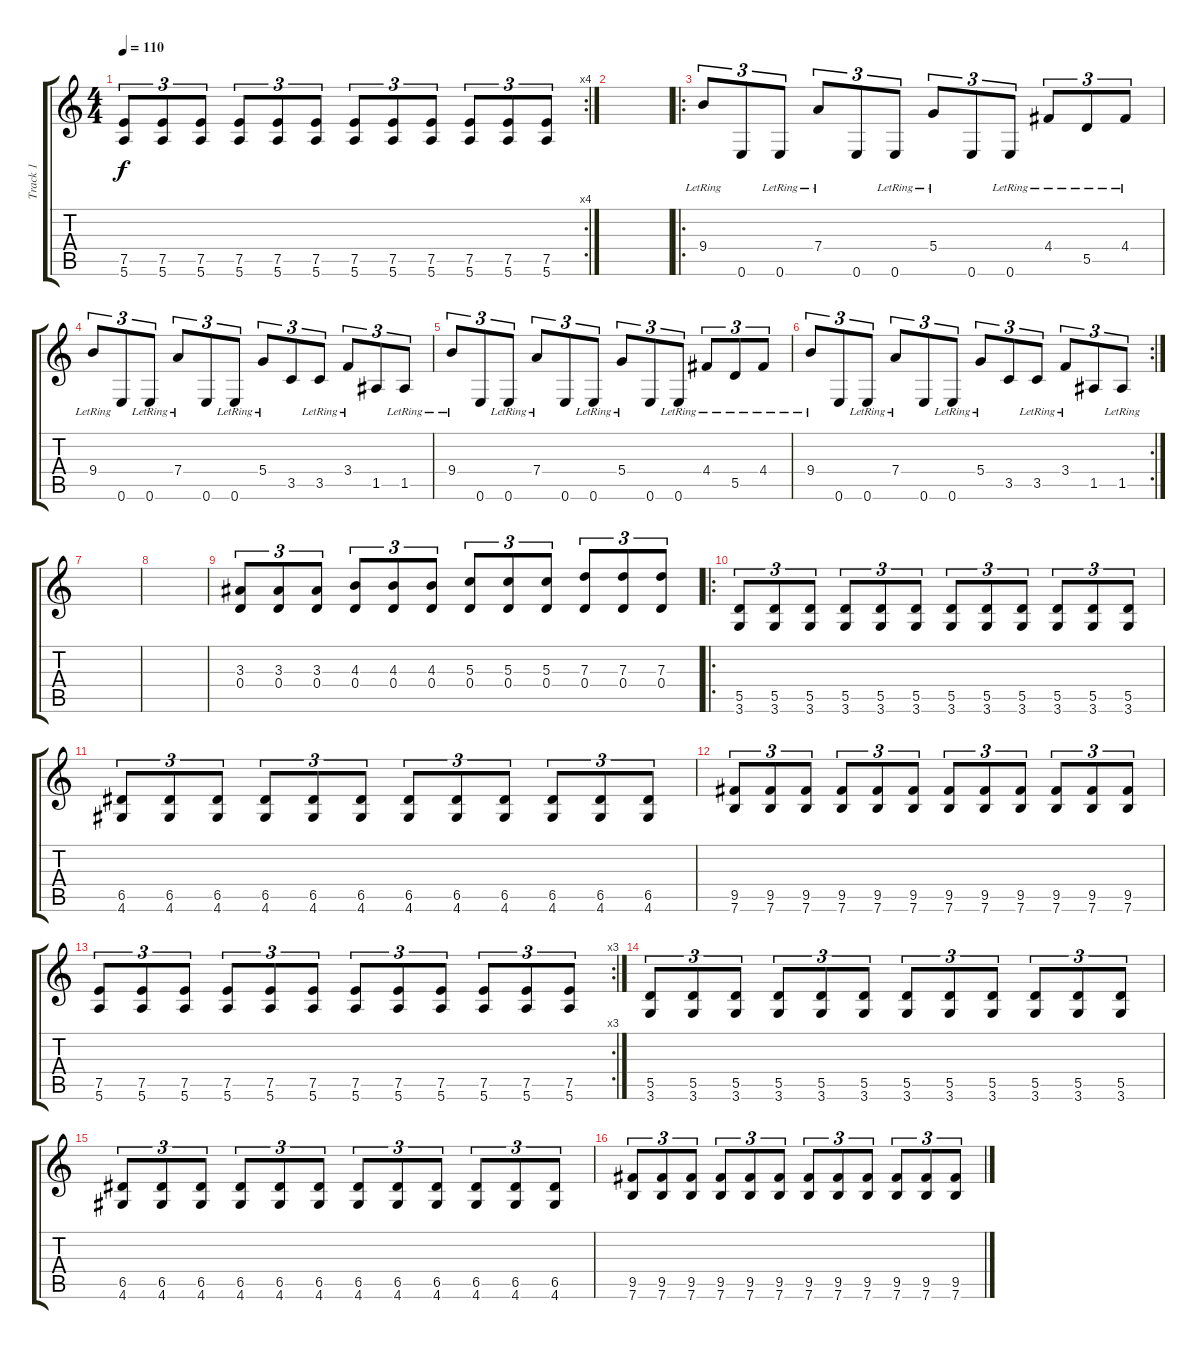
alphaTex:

\track ("Track 1" "Track 1") {instrument acousticguitarsteel}
\staff {score tabs}
\tuning (E4 B3 G3 D3 A2 E2) {hide}
\rc 4
\ts (4 4)
\tempo 110
\clef g2
\ks c
(7.5 5.6).8{tu (3 2) dy f} (7.5 5.6).8{tu (3 2)} (7.5 5.6).8{tu (3 2)} (7.5 5.6).8{tu (3 2)} (7.5 5.6).8{tu (3 2)} (7.5 5.6).8{tu (3 2)} (7.5 5.6).8{tu (3 2)} (7.5 5.6).8{tu (3 2)} (7.5 5.6).8{tu (3 2)} (7.5 5.6).8{tu (3 2)} (7.5 5.6).8{tu (3 2)} (7.5 5.6).8{tu (3 2)} |
|
\ro
9.4{lr}.8{tu (3 2) volume 16 instrument acousticguitarsteel} 0.6.8{tu (3 2)} 0.6{lr}.8{tu (3 2)} 7.4{lr}.8{tu (3 2)} 0.6.8{tu (3 2)} 0.6{lr}.8{tu (3 2)} 5.4{lr}.8{tu (3 2)} 0.6.8{tu (3 2)} 0.6{lr}.8{tu (3 2)} 4.4{lr}.8{tu (3 2)} 5.5{lr}.8{tu (3 2)} 4.4{lr}.8{tu (3 2)} |
9.4{lr}.8{tu (3 2)} 0.6.8{tu (3 2)} 0.6{lr}.8{tu (3 2)} 7.4{lr}.8{tu (3 2)} 0.6.8{tu (3 2)} 0.6{lr}.8{tu (3 2)} 5.4{lr}.8{tu (3 2)} 3.5.8{tu (3 2)} 3.5{lr}.8{tu (3 2)} 3.4{lr}.8{tu (3 2)} 1.5.8{tu (3 2)} 1.5{lr}.8{tu (3 2)} |
9.4{lr}.8{tu (3 2)} 0.6.8{tu (3 2)} 0.6{lr}.8{tu (3 2)} 7.4{lr}.8{tu (3 2)} 0.6.8{tu (3 2)} 0.6{lr}.8{tu (3 2)} 5.4{lr}.8{tu (3 2)} 0.6.8{tu (3 2)} 0.6{lr}.8{tu (3 2)} 4.4{lr}.8{tu (3 2)} 5.5{lr}.8{tu (3 2)} 4.4{lr}.8{tu (3 2)} |
\rc 2
9.4{lr}.8{tu (3 2)} 0.6.8{tu (3 2)} 0.6{lr}.8{tu (3 2)} 7.4{lr}.8{tu (3 2)} 0.6.8{tu (3 2)} 0.6{lr}.8{tu (3 2)} 5.4{lr}.8{tu (3 2)} 3.5.8{tu (3 2)} 3.5{lr}.8{tu (3 2)} 3.4{lr}.8{tu (3 2)} 1.5.8{tu (3 2)} 1.5{lr}.8{tu (3 2)} |
|
|
(3.3 0.4).8{tu (3 2)} (3.3 0.4).8{tu (3 2)} (3.3 0.4).8{tu (3 2)} (4.3 0.4).8{tu (3 2)} (4.3 0.4).8{tu (3 2)} (4.3 0.4).8{tu (3 2)} (5.3 0.4).8{tu (3 2)} (5.3 0.4).8{tu (3 2)} (5.3 0.4).8{tu (3 2)} (7.3 0.4).8{tu (3 2)} (7.3 0.4).8{tu (3 2)} (7.3 0.4).8{tu (3 2)} |
\ro
(5.5 3.6).8{tu (3 2) volume 14 instrument overdrivenguitar} (5.5 3.6).8{tu (3 2)} (5.5 3.6).8{tu (3 2)} (5.5 3.6).8{tu (3 2)} (5.5 3.6).8{tu (3 2)} (5.5 3.6).8{tu (3 2)} (5.5 3.6).8{tu (3 2)} (5.5 3.6).8{tu (3 2)} (5.5 3.6).8{tu (3 2)} (5.5 3.6).8{tu (3 2)} (5.5 3.6).8{tu (3 2)} (5.5 3.6).8{tu (3 2)} |
(6.5 4.6).8{tu (3 2)} (6.5 4.6).8{tu (3 2)} (6.5 4.6).8{tu (3 2)} (6.5 4.6).8{tu (3 2)} (6.5 4.6).8{tu (3 2)} (6.5 4.6).8{tu (3 2)} (6.5 4.6).8{tu (3 2)} (6.5 4.6).8{tu (3 2)} (6.5 4.6).8{tu (3 2)} (6.5 4.6).8{tu (3 2)} (6.5 4.6).8{tu (3 2)} (6.5 4.6).8{tu (3 2)} |
(9.5 7.6).8{tu (3 2)} (9.5 7.6).8{tu (3 2)} (9.5 7.6).8{tu (3 2)} (9.5 7.6).8{tu (3 2)} (9.5 7.6).8{tu (3 2)} (9.5 7.6).8{tu (3 2)} (9.5 7.6).8{tu (3 2)} (9.5 7.6).8{tu (3 2)} (9.5 7.6).8{tu (3 2)} (9.5 7.6).8{tu (3 2)} (9.5 7.6).8{tu (3 2)} (9.5 7.6).8{tu (3 2)} |
\rc 3
(7.5 5.6).8{tu (3 2)} (7.5 5.6).8{tu (3 2)} (7.5 5.6).8{tu (3 2)} (7.5 5.6).8{tu (3 2)} (7.5 5.6).8{tu (3 2)} (7.5 5.6).8{tu (3 2)} (7.5 5.6).8{tu (3 2)} (7.5 5.6).8{tu (3 2)} (7.5 5.6).8{tu (3 2)} (7.5 5.6).8{tu (3 2)} (7.5 5.6).8{tu (3 2)} (7.5 5.6).8{tu (3 2)} |
(5.5 3.6).8{tu (3 2) volume 12 instrument overdrivenguitar} (5.5 3.6).8{tu (3 2)} (5.5 3.6).8{tu (3 2)} (5.5 3.6).8{tu (3 2)} (5.5 3.6).8{tu (3 2)} (5.5 3.6).8{tu (3 2)} (5.5 3.6).8{tu (3 2)} (5.5 3.6).8{tu (3 2)} (5.5 3.6).8{tu (3 2)} (5.5 3.6).8{tu (3 2)} (5.5 3.6).8{tu (3 2)} (5.5 3.6).8{tu (3 2)} |
(6.5 4.6).8{tu (3 2)} (6.5 4.6).8{tu (3 2)} (6.5 4.6).8{tu (3 2)} (6.5 4.6).8{tu (3 2)} (6.5 4.6).8{tu (3 2)} (6.5 4.6).8{tu (3 2)} (6.5 4.6).8{tu (3 2)} (6.5 4.6).8{tu (3 2)} (6.5 4.6).8{tu (3 2)} (6.5 4.6).8{tu (3 2)} (6.5 4.6).8{tu (3 2)} (6.5 4.6).8{tu (3 2)} |
(9.5 7.6).8{tu (3 2) volume 3} (9.5 7.6).8{tu (3 2)} (9.5 7.6).8{tu (3 2)} (9.5 7.6).8{tu (3 2)} (9.5 7.6).8{tu (3 2)} (9.5 7.6).8{tu (3 2)} (9.5 7.6).8{tu (3 2)} (9.5 7.6).8{tu (3 2)} (9.5 7.6).8{tu (3 2)} (9.5 7.6).8{tu (3 2)} (9.5 7.6).8{tu (3 2)} (9.5 7.6).8{tu (3 2)}
